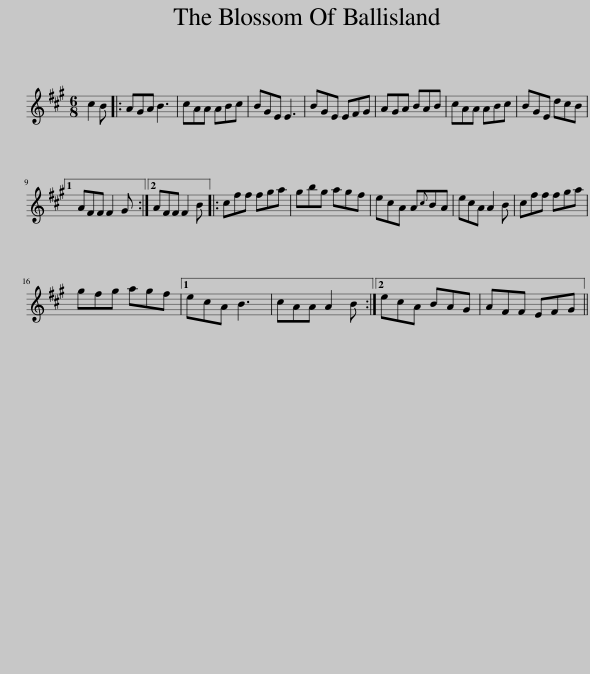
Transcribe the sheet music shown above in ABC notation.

X:1
L:1/8
M:6/8
I:linebreak $
K:A
V:1 treble
V:1
 c2 B |: AGA B3 | cAA ABc | BGE E3 | BGE EFG | %5
 AGA BAB | cAA ABc | BGE dcB |1$ AFF F2 G :|2 AFF F2 B |: %10
 cff fga | gbg agf | ecA A{c}BA | ecA A2 B | cff fga |$ %15
 gfg agf |1 ecA B3 | cAA A2 B :|2 ecA BAG | AFF EFG || %20
